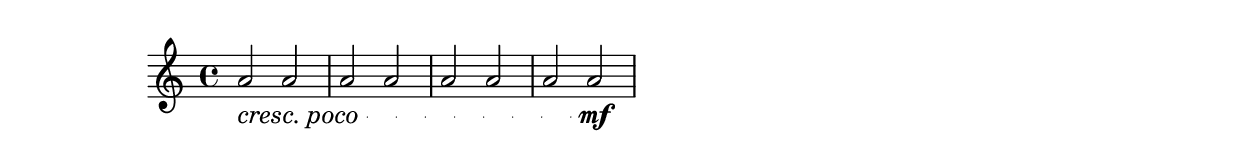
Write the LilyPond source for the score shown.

%% Do not edit this file; it is automatically
%% generated from LSR http://lsr.dsi.unimi.it
%% This file is in the public domain.
\version "2.13.16"

\header {
  lsrtags = "expressive-marks"

%% Translation of GIT committish: 00ef2ac3dd16e21c9ffdffaa4d6d043a3f1a76e6
  texidoces = "
Se puede modificar el texto empleado para los crescendos y
decrescendos modificando las propiedades de contexto
@code{crescendoText} y @code{decrescendoText}.  El estilo de la
línea de extensión se puede cambiar modificando la propiedad
@code{'style} de @code{DynamicTextSpanner}.  El valor
predeterminado es @code{'hairpin} (regulador), y entre otros
valores posibles se encuentran @code{'line} (línea),
@code{'dashed-line} (línea discontinua) y @code{'dotted-line}
(línea de puntos):

"
  doctitlees = "Cambiar el texto y los estilos de objeto de extensión para las indicaciones dinámicas textuales"


%% Translation of GIT committish: d96023d8792c8af202c7cb8508010c0d3648899d
texidocde = "
Der Text, der für Crescendo und Decrescendo gestzt wird, kann geändert
werden, indem man die Eigenschaften @code{crescendoText} und
@code{decrescendoText} verändert.  Der Stil des Streckers kann auch
geändert werden, indem die @code{'style}-Eigenschaft des
@code{DynamicTextSpanner} beeinflusst wird.  Der Standardwert ist
@code{'hairpin}, ander Möglichkeiten sind @code{'line}, @code{'dashed-line}
und @code{'dotted-line}.
"
  doctitlede = "Text und Strecker-Stile für Dynamik-Texte ändern"

%% Translation of GIT committish: ae814f45737bd1bdaf65b413a4c37f70b84313b7
  texidocfr = "
Le texte par défaut des crescendos et decrescendos se change en
modifiant les propriétés de contexte @code{crescendoText} et 
@code{decrescendoText}. L'aspect de la ligne d'extension est fonction
de la propriété @code{'style} du @code{DynamicTextSpanner}.  Sa valeur
par défaut est @code{'hairpin}, mais d'autres valeurs sont disponibles,
comme @code{'line}, @code{'dashed-line} et @code{'dotted-line}.

"
  doctitlefr = "Modifidation du texte et de l'extension de nuances textuelles"


  texidoc = "
The text used for crescendos and decrescendos can be changed by
modifying the context properties @code{crescendoText} and
@code{decrescendoText}. The style of the spanner line can be changed by
modifying the @code{'style} property of @code{DynamicTextSpanner}.  The
default value is @code{'hairpin}, and other possible values include
@code{'line}, @code{'dashed-line} and @code{'dotted-line}.

"
  doctitle = "Changing text and spanner styles for text dynamics"
} % begin verbatim

\relative c'' {
  \set crescendoText = \markup { \italic { cresc. poco } }
  \set crescendoSpanner = #'text
  \override DynamicTextSpanner #'style = #'dotted-line
  a2\< a
  a2 a
  a2 a
  a2 a\mf
}
